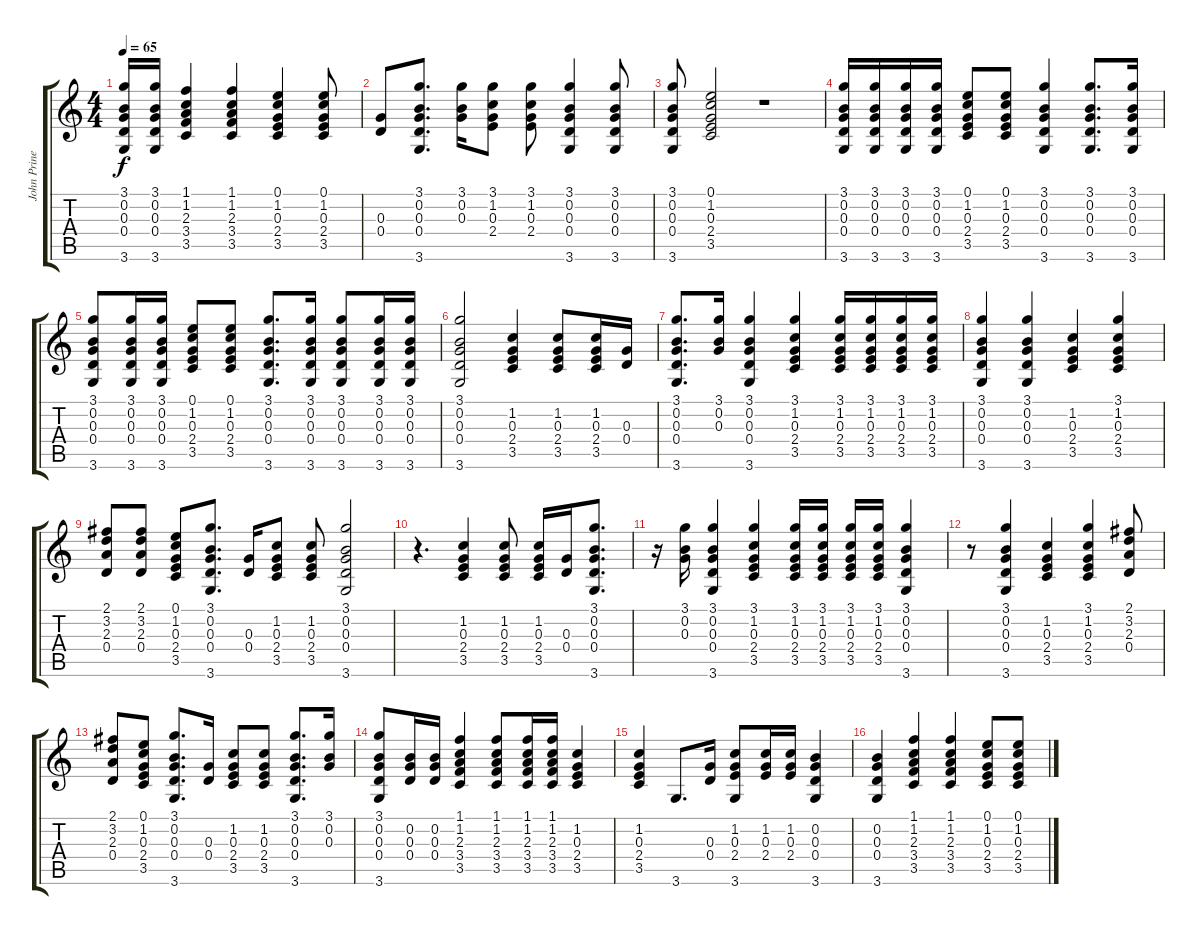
\track ("John Prine - Acoustic Guitar" "John Prine") {instrument acousticguitarsteel}
\staff {score tabs}
\tuning (E4 B3 G3 D3 A2 E2) {hide}
\ts (4 4)
\tempo 65
\clef g2
\ks c
(3.1 0.2 0.3 0.4 3.6).16{dy f} (3.1 0.2 0.3 0.4 3.6).16 (1.1 1.2 2.3 3.4 3.5).4 (1.1 1.2 2.3 3.4 3.5).4 (0.1 1.2 0.3 2.4 3.5).4 (0.1 1.2 0.3 2.4 3.5).8 |
(0.3 0.4).8 (3.1 0.2 0.3 0.4 3.6).8{d} (3.1 0.2 0.3).16 (3.1 1.2 0.3 2.4).8 (3.1 1.2 0.3 2.4).8 (3.1 0.2 0.3 0.4 3.6).4 (3.1 0.2 0.3 0.4 3.6).8 |
(3.1 0.2 0.3 0.4 3.6).8 (0.1 1.2 0.3 2.4 3.5).2 r.1 |
(3.1 0.2 0.3 0.4 3.6).16 (3.1 0.2 0.3 0.4 3.6).16 (3.1 0.2 0.3 0.4 3.6).16 (3.1 0.2 0.3 0.4 3.6).16 (0.1 1.2 0.3 2.4 3.5).8 (0.1 1.2 0.3 2.4 3.5).8 (3.1 0.2 0.3 0.4 3.6).4 (3.1 0.2 0.3 0.4 3.6).8{d} (3.1 0.2 0.3 0.4 3.6).16 |
(3.1 0.2 0.3 0.4 3.6).8 (3.1 0.2 0.3 0.4 3.6).16 (3.1 0.2 0.3 0.4 3.6).16 (0.1 1.2 0.3 2.4 3.5).8 (0.1 1.2 0.3 2.4 3.5).8 (3.1 0.2 0.3 0.4 3.6).8{d} (3.1 0.2 0.3 0.4 3.6).16 (3.1 0.2 0.3 0.4 3.6).8 (3.1 0.2 0.3 0.4 3.6).16 (3.1 0.2 0.3 0.4 3.6).16 |
(3.1 0.2 0.3 0.4 3.6).2 (1.2 0.3 2.4 3.5).4 (1.2 0.3 2.4 3.5).8 (1.2 0.3 2.4 3.5).16 (0.3 0.4).16 |
(3.1 0.2 0.3 0.4 3.6).8{d} (3.1 0.2 0.3).16 (3.1 0.2 0.3 0.4 3.6).4 (3.1 1.2 0.3 2.4 3.5).4 (3.1 1.2 0.3 2.4 3.5).16 (3.1 1.2 0.3 2.4 3.5).16 (3.1 1.2 0.3 2.4 3.5).16 (3.1 1.2 0.3 2.4 3.5).16 |
(3.1 0.2 0.3 0.4 3.6).4 (3.1 0.2 0.3 0.4 3.6).4 (1.2 0.3 2.4 3.5).4 (3.1 1.2 0.3 2.4 3.5).4 |
(2.1 3.2 2.3 0.4).8 (2.1 3.2 2.3 0.4).8 (0.1 1.2 0.3 2.4 3.5).8 (3.1 0.2 0.3 0.4 3.6).8{d} (0.3 0.4).16 (1.2 0.3 2.4 3.5).8 (1.2 0.3 2.4 3.5).8 (3.1 0.2 0.3 0.4 3.6).2 |
r.4{d} (1.2 0.3 2.4 3.5).4 (1.2 0.3 2.4 3.5).8 (1.2 0.3 2.4 3.5).16 (0.3 0.4).16 (3.1 0.2 0.3 0.4 3.6).8{d} |
r.16 (3.1 0.2 0.3).16 (3.1 0.2 0.3 0.4 3.6).4 (3.1 1.2 0.3 2.4 3.5).4 (3.1 1.2 0.3 2.4 3.5).16 (3.1 1.2 0.3 2.4 3.5).16 (3.1 1.2 0.3 2.4 3.5).16 (3.1 1.2 0.3 2.4 3.5).16 (3.1 0.2 0.3 0.4 3.6).4 |
r.8 (3.1 0.2 0.3 0.4 3.6).4 (1.2 0.3 2.4 3.5).4 (3.1 1.2 0.3 2.4 3.5).4 (2.1 3.2 2.3 0.4).8 |
(2.1 3.2 2.3 0.4).8 (0.1 1.2 0.3 2.4 3.5).8 (3.1 0.2 0.3 0.4 3.6).8{d} (0.3 0.4).16 (1.2 0.3 2.4 3.5).8 (1.2 0.3 2.4 3.5).8 (3.1 0.2 0.3 0.4 3.6).8{d} (3.1 0.2 0.3).16 |
(3.1 0.2 0.3 0.4 3.6).8 (0.2 0.3 0.4).16 (0.2 0.3 0.4).16 (1.1 1.2 2.3 3.4 3.5).4 (1.1 1.2 2.3 3.4 3.5).8 (1.1 1.2 2.3 3.4 3.5).16 (1.1 1.2 2.3 3.4 3.5).16 (1.2 0.3 2.4 3.5).4 |
(1.2 0.3 2.4 3.5).4 3.6.8{d} (0.3 0.4).16 (1.2 0.3 2.4 3.6).8 (1.2 0.3 2.4).16 (1.2 0.3 2.4).16 (0.2 0.3 0.4 3.6).4 |
(0.2 0.3 0.4 3.6).4 (1.1 1.2 2.3 3.4 3.5).4 (1.1 1.2 2.3 3.4 3.5).4 (0.1 1.2 0.3 2.4 3.5).8 (0.1 1.2 0.3 2.4 3.5).8
